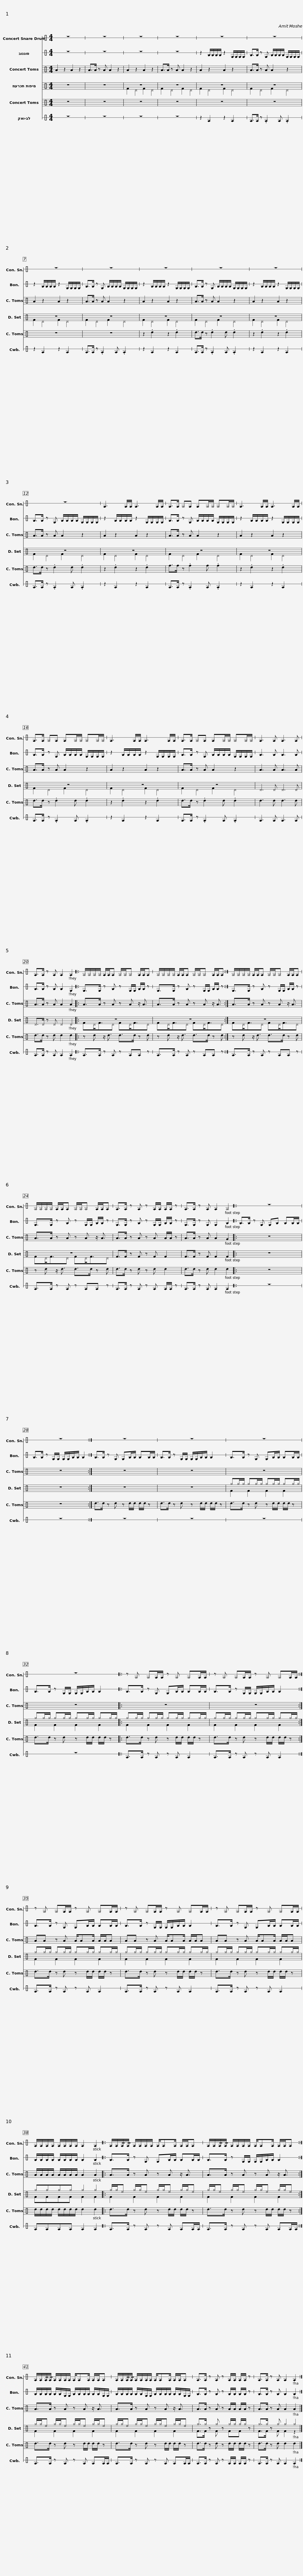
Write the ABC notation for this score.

X:1
%%score 1 2 3 ( 4 5 ) 6 7
L:1/8
M:4/4
I:linebreak $
K:C
V:1 perc stafflines=1
K:none
V:2 perc stafflines=1
K:none
V:3 perc
K:none
V:4 perc
K:none
V:5 perc
K:none
V:6 perc
K:none
V:7 perc stafflines=1
K:none
V:1
 z8 | z8 | z8 | z8 | z8 |$ %5
 z8 | z8 | z8 |$ z8 | z8 | %10
 z8 |$ z8 | E3 E/E/ E3 E/E/ | E>E ^EE E^E/^E/ ^E^E/^E/ |$ E3 E/E/ E3 E/E/ | %15
 E>E ^EE E^E/^E/ ^E^E/^E/ | E3 E/E/ E3 E/E/ |$ E>E ^EE E^E/^E/ ^E^E/^E/ | E3 E E3 E | E>E z E E2 E2 |: %20
 ^E/^E/^E/^E/ E/E/E ^E/^E/^E E/E/E |$ ^E/^E/^E/^E/ E/E/E ^E/^E/^E E/E/E :| ^E/^E/^E/^E/ E/E/E ^E/^E/^E E/E/E | ^E/^E/^E/^E/ E/E/E ^E/^E/^E E/E/E |$ E>E z E z E/E/ E/E/ z | %25
 E>E z E E2 ^E2 |: z8 | z8 :|$ z8 | z8 | %30
 z8 |$ z8 |: z ^E ^EE/E/ z ^E ^EE/E/ | z ^E ^EE/E/ z ^E ^EE/E/ :|$ z ^E ^EE/E/ z ^E ^EE/E/ | %35
 z ^E ^EE/E/ z ^E ^EE/E/ | z ^E ^EE/E/ z ^E ^EE/E/ |$ E/E/E/E/ E/E/E/E/ E2 E2 |: E/E/!/!E/!/!E/ E/E/E/E/ E/EE/ E/E/E | E/E/!/!E/!/!E/ E/E/E/E/ E/EE/ E/E/E :|$ %40
 E/E/!/!E/!/!E/ E/E/E/E/ E/EE/ E/E/E | E/E/!/!E/!/!E/ E/E/E/E/ E/EE/ E/E/E | E>E z E z E/E/ E/E/ z |$ E>E z E E2 E2 |] %44
V:2
 z8 | z8 | z8 | z8 | z2 F/F/F/F/ z2 D/D/D/D/ |$ %5
 F>F z D F/F/F/F/ D/D/D/D/ | z2 F/F/F/F/ z2 D/D/D/D/ | F>F z D F/F/F/F/ D/D/D/D/ |$ z2 F/F/F/F/ z2 D/D/D/D/ | F>F z D F/F/F/F/ D/D/D/D/ | %10
 z2 F/F/F/F/ z2 D/D/D/D/ |$ F>F z D F/F/F/F/ D/D/D/D/ | z2 F/F/F/F/ z2 D/D/D/D/ | F>F z D F/F/F/F/ D/D/D/D/ |$ z2 F/F/F/F/ z2 D/D/D/D/ | %15
 F>F z D F/F/F/F/ D/D/D/D/ | z2 F/F/F/F/ z2 D/D/D/D/ |$ F>F z D F/F/F/F/ D/D/D/D/ | F3 F F3 F | F>F z F F2 D2 |: %20
 D>D z F z D/D/ F/F/ z |$ D>D z F z D/D/ F/F/ z :| D>D z F z D/D/ F/F/ z | D>D z F z D/D/ F/F/ z |$ D>D z F z D/D/ F/F/ z | %25
 D>D z D D2 F2 |: F>F z D DF FF/F/ | F>F z D/D/ D/D/F/F/ F2 :|$ F>F z D DF/F/ FF/F/ | F>F z D/D/ D/D/F/F/ F2 | %30
 F>F z D DF/F/ FF/F/ |$ F>F z D/D/ D/D/F/F/ F2 |: F>F z D DF/F/ FF/F/ | F>F z D/D/ D/D/F/F/ F2 :|$ F>F z D DF/F/ FF/F/ | %35
 F>F z D/D/ D/D/F/F/ F2 | F>F z D DF/F/ FF/F/ |$ F/F/F/F/ F/F/F/F/ F2 F2 |: F>F z D DF/F/ FF/F/ | F>F z D/D/ D/D/F/F/ F2 :|$ %40
 F/F/F/F/ F/F/D/D/ F/F/F/F/ F/F/D/D/ | F/F/F/F/ F/F/D/D/ F/F/F/F/ F/F/D/D/ | F>F z F z F/F/ F/F/ z |$ F>F z F F2 F2 |] %44
V:3
 A2 z2 A2 z2 | A>A z A A2 z2 | A2 z2 A2 z2 | A>A z A A2 z2 | A2 z2 A2 z2 |$ %5
 A>A z A A2 z2 | A2 z2 A2 z2 | A>A z A A2 z2 |$ A2 z2 A2 z2 | A>A z A A2 z2 | %10
 A2 z2 A2 z2 |$ A>A z A A2 z2 | A2 z2 A2 z2 | A>A z A A2 z2 |$ A2 z2 A2 z2 | %15
 A>A z A A2 z2 | A2 z2 A2 z2 |$ A>A z A A2 z2 | A3 A A3 A | A>A z A A2 A2 |: %20
 A>A z A z A z/ A3/2 |$ A>A z A z A z/ A3/2 :| A>A z A z A z/ A3/2 | A>A z A z A z/ A3/2 |$ A>A z A z A A/A/ z | %25
 A>A z A A2 G2 |: z8 | z8 :|$ z8 | z8 | %30
 z8 |$ z8 |: z8 | z8 :|$ AA z A A/AA/ A/A/A | %35
 AA z A A/AA/ A/A/A | AA z A A/AA/ A/A/A |$ A/A/A/A/ A/A/A/A/ A2 A2 |: A>A z A z A z/ A3/2 | A>A z A z A z/ A3/2 :|$ %40
 A>A z A z A z/ A3/2 | A>A z A z A z/ A3/2 | A>A z A z A/A/ A/A/ z |$ A>A z A A2 A2 |] %44
V:4
 z8 | z8 | z8 | z8 | z8 |$ %5
 z8 | z8 | z8 |$ z8 | z8 | %10
 z8 |$ z8 | z8 | z8 |$ z8 | %15
 z8 | z8 |$ z8 | ^D3 ^D ^D3 ^D | ^D>^D z ^D ^D2 ^D2 |: %20
 z8 |$ z8 :| z8 | z8 |$ F>F z F z F F2 | %25
 F>F z F F2 F2 |: z8 | z8 :|$ z8 | z8 | %30
 ^g^g/^g/ ^g^g/^g/ ^g^g/^g/ ^g^g/^g/ |$ ^g^g/^g/ ^g^g/^g/ ^g^g/^g/ ^g^g/^g/ |: ^g^g/^g/ ^g^g/^g/ ^g^g/^g/ ^g^g/^g/ | ^g^g/^g/ ^g^g/^g/ ^g^g/^g/ ^g^g/^g/ :|$ ^g^g/^g/ ^g^g/^g/ ^g^g/^g/ ^g^g/^g/ | %35
 ^g^g/^g/ ^g^g/^g/ ^g^g/^g/ ^g^g/^g/ | ^g^g/^g/ ^g^g/^g/ ^g^g/^g/ ^g^g/^g/ |$ ^g^g^g^g ^g2 ^g2 |: ^g/^g/^e ^g/^g/^e ^g/^g/^e ^g/^g/^e | ^g/^g/^e ^g/^g/^e ^g/^g/^e ^g/^g/^e :|$ %40
 ^g/^g/^e ^g/^g/^e ^g/^g/^e ^g/^g/^e | ^g/^g/^e ^g/^g/^e ^g/^g/^e ^g/^g/^e | ^g>^g z ^g z ^g/^g/ ^g/^g/ z |$ ^g>^g z ^g ^g2 ^g2 |] %44
V:5
 x8 | x8 | F2 ^D2 F2 ^D2 | F2 ^D2 F2 ^D2 | F2 ^D2 F2 ^D2 |$ %5
 F2 ^D2 F2 ^D2 | F2 ^D2 F2 ^D2 | F2 ^D2 F2 ^D2 |$ F2 ^D2 F2 ^D2 | F2 ^D2 F2 ^D2 | %10
 F2 ^D2 F2 ^D2 |$ F2 ^D2 F2 ^D2 | F2 ^D2 F2 ^D2 | F2 ^D2 F2 ^D2 |$ F2 ^D2 F2 ^D2 | %15
 F2 ^D2 F2 ^D2 | F2 ^D2 F2 ^D2 |$ F2 ^D2 F2 ^D2 | x8 | x8 |: %20
 F^D<F^D F^D<F^D |$ F^D<F^D F^D<F^D :| F^D<F^D F^D<F^D | F^D<F^D F^D<F^D |$ x8 | %25
 x8 |: x8 | x8 :|$ x8 | x8 | %30
 F2 F2 F2 F2 |$ F2 F2 F2 F2 |: F2 F2 F2 F2 | F2 F2 F2 F2 :|$ F2 F2 F2 F2 | %35
 F2 F2 F2 F2 | F2 F2 F2 F2 |$ FFFF F2 F2 |: F2 F2 F2 F2 | F2 F2 F2 F2 :|$ %40
 F2 F2 F2 F2 | F2 F2 F2 F2 | F>F z F z FF z |$ F>F z F F2 z2 |] %44
V:6
 z8 | z8 | z8 | z8 | z8 |$ %5
 z8 | z8 | z8 |$ z2 .d2 z2 .d2 | d>d z .d2 d .d2 | %10
 z2 .d2 z2 .d2 |$ d>d z .d2 d .d2 | z2 .d2 z2 .d2 | f>f z .f2 f .f2 |$ z2 .d2 z2 .d2 | %15
 d>d z .d2 d .d2 | z2 .d2 z2 .d2 |$ d>d z .d2 d .d2 | d3 d d3 d | d>d z d d2 d2 |: %20
 z d z/ d3/2 d>d z d |$ z d z/ d3/2 d>d z d :| z d z/ d3/2 d>d z d | z d z/ d3/2 d>d z d |$ d>d z d z d d2 | %25
 d>d z d d2 d2 |: z8 | z8 :|$ d>d z d z d/d/ d/d/ z | d>d z d z d/d/ d/d/ z | %30
 d>d z d z d/d/ d/d/ z |$ d>d z d z d/d/ d/d/ z |: d>d z d z d/d/ d/d/ z | d>d z d z d/d/ d/d/ z :|$ d>d z d z d/d/ d/d/ z | %35
 d>d z d z d/d/ d/d/ z | d>d z d z d/d/ d/d/ z |$ d/d/d/d/ d/d/d/d/ d2 d2 |: d>d z d z d/d/ d/d/ z | d>d z d z d/d/ d/d/ z :|$ %40
 d>d z d z d/d/ d/d/ z | d>d z d z d/d/ d/d/ z | d>d z d z d/d/ d/d/ z |$ d>d z d d2 d2 |] %44
V:7
 z8 | z8 | z8 | z8 | z2 E2 z2 E2 |$ %5
 E>E z .E2 E .E2 | z2 E2 z2 E2 | E>E z .E2 E .E2 |$ z2 E2 z2 E2 | E>E z .E2 E .E2 | %10
 z2 E2 z2 E2 |$ E>E z .E2 E .E2 | z2 E2 z2 E2 | E>E z .E2 E .E2 |$ z2 E2 z2 E2 | %15
 E>E z .E2 E .E2 | z2 E2 z2 E2 |$ E>E z .E2 E .E2 | E3 E E3 E | E>E z E E2 E2 |: %20
 E>E z E z EE z |$ E>E z E z EE z :| E>E z E z EE z | E>E z E z EE z |$ E>E z E z E E/E/ z | %25
 E>E z E E2 E2 |: z8 | z8 :|$ z8 | z8 | %30
 z8 |$ z8 |: E>E z E z E E2 | E>E z E z E E2 :|$ E>E z E z E E2 | %35
 E>E z E z E E2 | E>E z E z E E2 |$ EEEE E2 E2 |: E>E z E z E EE/E/ | E>E z E z E EE/E/ :|$ %40
 E>E z E z E EE/E/ | E>E z E z E EE/E/ | E>E z E z E/E/ E/E/ z |$ E>E z E E2 E2 |] %44
